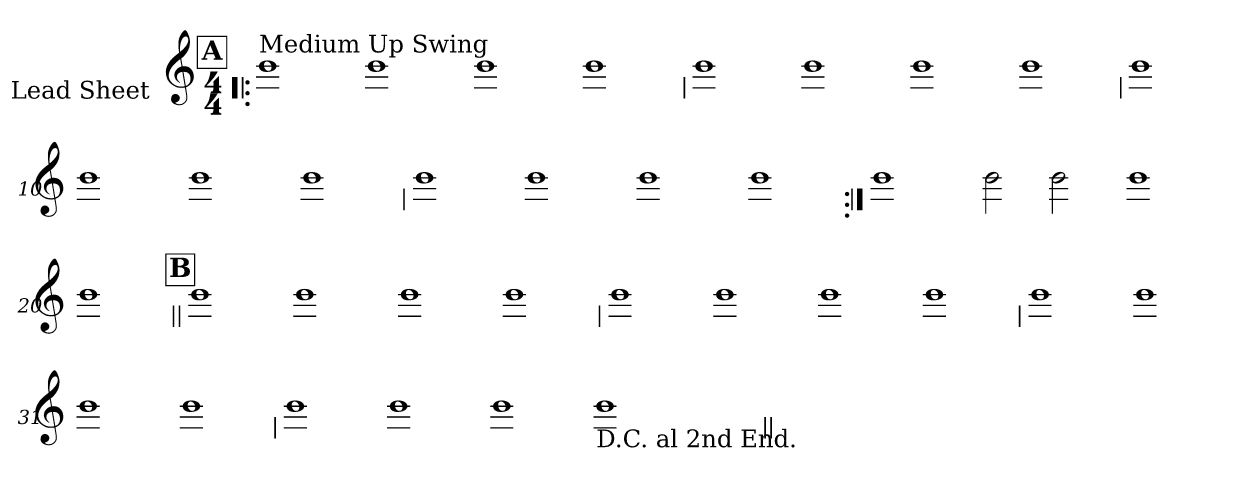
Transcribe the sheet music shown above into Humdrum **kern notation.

**kern
*part1
*staff1
*I"Lead Sheet
*stria0
*clefG2
*k[]
*C:
*M4/4
!!LO:REH:place=s1:a:t=A
=1!|:
!LO:TX:a:t=Medium Up Swing
1b
=2-
1b
=3-
1b
=4-
1b
!!LO:LB:g=z
=5
1b
=6-
1b
=7-
1b
=8-
1b
!!LO:LB:g=z
=9
1b
=10-
1b
=11-
1b
=12-
1b
!!LO:LB:g=z
=13
1b
=14-
1b
=15-
1b
=16-
1b
!!LO:LB:g=z
=17:|!
1b
=18-
2b
2b
=19-
1b
=20-
1b
!!LO:LB:g=z
!!LO:REH:place=s1:a:t=B
=21||
1b
=22-
1b
=23-
1b
=24-
1b
!!LO:LB:g=z
=25
1b
=26-
1b
=27-
1b
=28-
1b
!!LO:LB:g=z
=29
1b
=30-
1b
=31-
1b
=32-
1b
!!LO:LB:g=z
=33
1b
=34-
1b
=35-
1b
=36-
!LO:TX:b:t=D.C. al 2nd End.
1b
=||
*-
